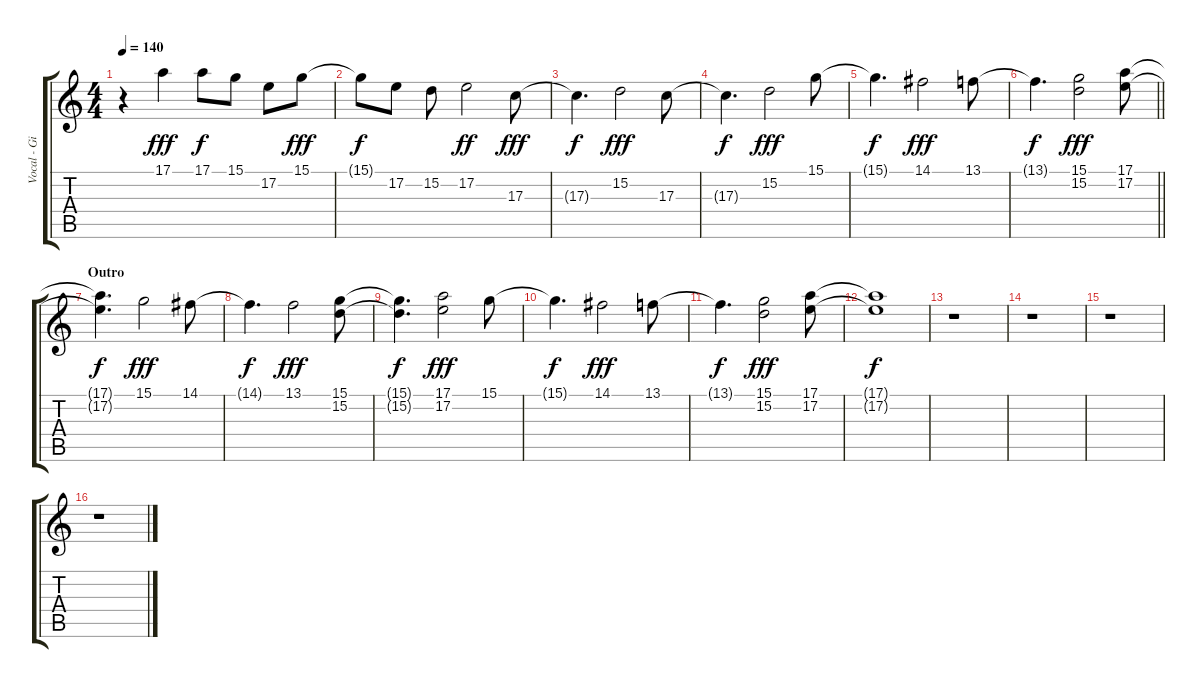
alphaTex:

\track ("Vocal - Gillan" "Vocal - Gi") {instrument lead2sawtooth}
\staff {score tabs}
\tuning (E4 B3 G3 D3 A2 E2) {hide}
\ts (4 4)
\tempo 140
\clef g2
\ks c
r.4{dy fff} 17.1.4 17.1.8{dy f} 15.1.8 17.2.8 15.1.8{dy fff} |
15.1{t}.8{dy f} 17.2.8 15.2.8 17.2.2{dy ff} 17.3.8{dy fff} |
17.3{t}.4{d dy f} 15.2.2{dy fff} 17.3.8 |
17.3{t}.4{d dy f} 15.2.2{dy fff} 15.1.8 |
15.1{t}.4{d dy f} 14.1.2{dy fff} 13.1.8 |
\barLineRight lightlight
13.1{t}.4{d dy f} (15.1 15.2).2{dy fff} (17.1 17.2).8 |
\section ("" "Outro")
(17.1{t} 17.2{t}).4{d dy f} 15.1.2{dy fff} 14.1.8 |
14.1{t}.4{d dy f} 13.1.2{dy fff} (15.1 15.2).8 |
(15.1{t} 15.2{t}).4{d dy f} (17.1 17.2).2{dy fff} 15.1.8 |
15.1{t}.4{d dy f} 14.1.2{dy fff} 13.1.8 |
13.1{t}.4{d dy f} (15.1 15.2).2{dy fff} (17.1 17.2).8 |
(17.1{t} 17.2{t}).1{dy f} |
r.1 |
r.1 |
r.1 |
r.1
